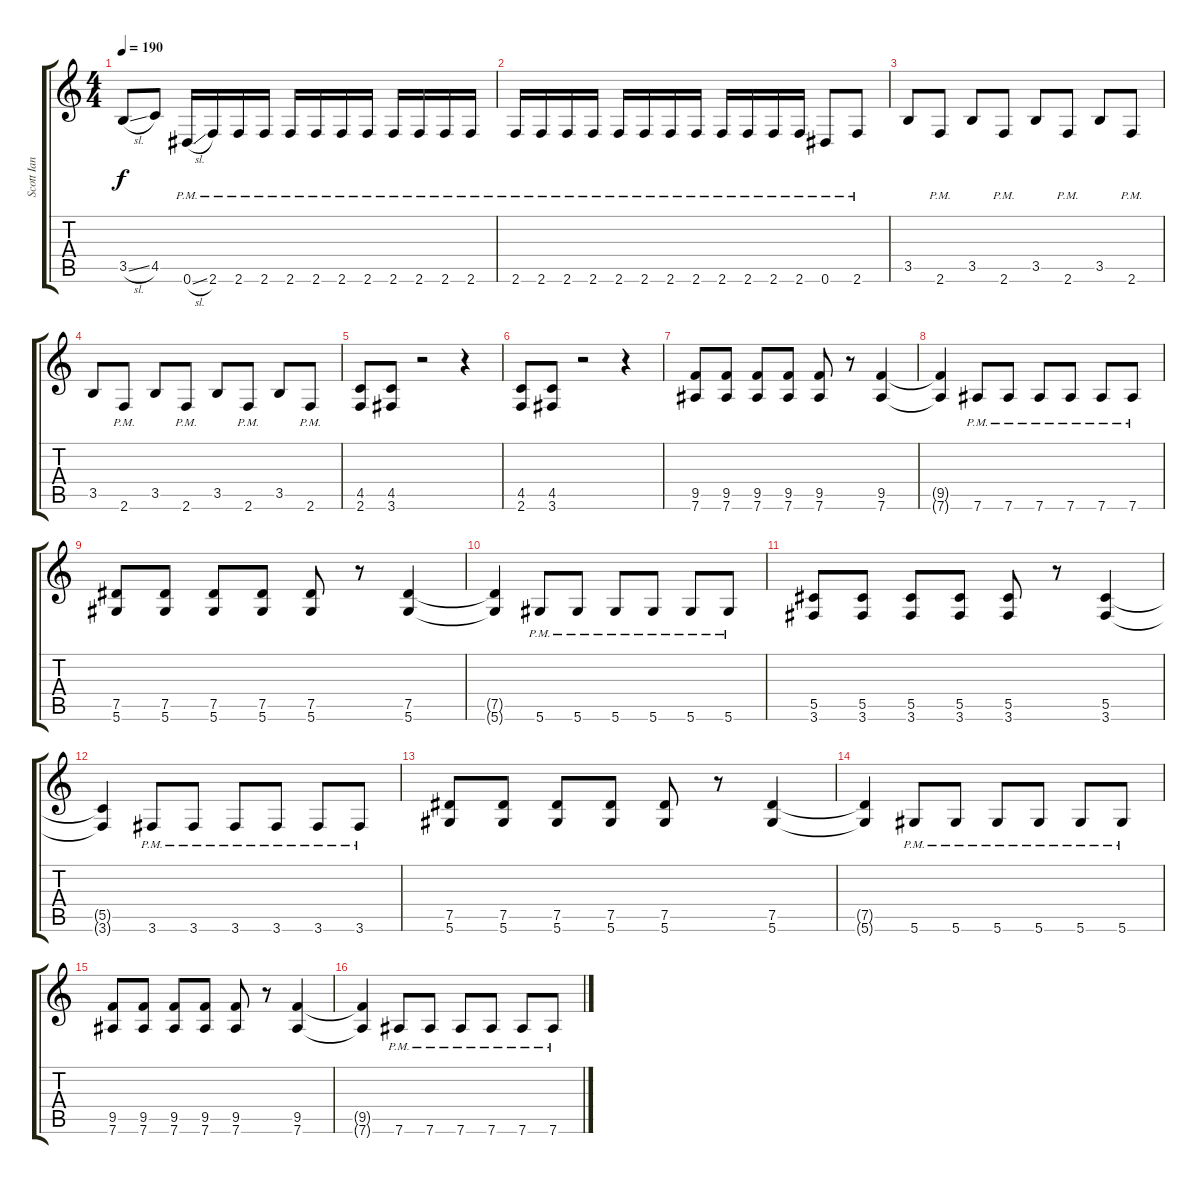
\track ("Scott Ian" "Scott Ian") {instrument distortionguitar}
\staff {score tabs}
\tuning (Eb4 Bb3 Gb3 Db3 Ab2 Eb2) {hide}
\ts (4 4)
\tempo 190
\clef g2
\ks c
3.5{sl}.8{dy f} 4.5.8 0.6{sl pm}.16 2.6{pm}.16 2.6{pm}.16 2.6{pm}.16 2.6{pm}.16 2.6{pm}.16 2.6{pm}.16 2.6{pm}.16 2.6{pm}.16 2.6{pm}.16 2.6{pm}.16 2.6{pm}.16 |
2.6{pm}.16 2.6{pm}.16 2.6{pm}.16 2.6{pm}.16 2.6{pm}.16 2.6{pm}.16 2.6{pm}.16 2.6{pm}.16 2.6{pm}.16 2.6{pm}.16 2.6{pm}.16 2.6{pm}.16 0.6{pm}.8 2.6{pm}.8 |
3.5.8 2.6{pm}.8 3.5.8 2.6{pm}.8 3.5.8 2.6{pm}.8 3.5.8 2.6{pm}.8 |
3.5.8 2.6{pm}.8 3.5.8 2.6{pm}.8 3.5.8 2.6{pm}.8 3.5.8 2.6{pm}.8 |
(4.5 2.6).8 (4.5 3.6).8 r.2 r.4 |
(4.5 2.6).8 (4.5 3.6).8 r.2 r.4 |
(9.5 7.6).8 (9.5 7.6).8 (9.5 7.6).8 (9.5 7.6).8 (9.5 7.6).8 r.8 (9.5 7.6).4 |
(9.5{t} 7.6{t}).4 7.6{pm}.8 7.6{pm}.8 7.6{pm}.8 7.6{pm}.8 7.6{pm}.8 7.6{pm}.8 |
(7.5 5.6).8 (7.5 5.6).8 (7.5 5.6).8 (7.5 5.6).8 (7.5 5.6).8 r.8 (7.5 5.6).4 |
(7.5{t} 5.6{t}).4 5.6{pm}.8 5.6{pm}.8 5.6{pm}.8 5.6{pm}.8 5.6{pm}.8 5.6{pm}.8 |
(5.5 3.6).8 (5.5 3.6).8 (5.5 3.6).8 (5.5 3.6).8 (5.5 3.6).8 r.8 (5.5 3.6).4 |
(5.5{t} 3.6{t}).4 3.6{pm}.8 3.6{pm}.8 3.6{pm}.8 3.6{pm}.8 3.6{pm}.8 3.6{pm}.8 |
(7.5 5.6).8 (7.5 5.6).8 (7.5 5.6).8 (7.5 5.6).8 (7.5 5.6).8 r.8 (7.5 5.6).4 |
(7.5{t} 5.6{t}).4 5.6{pm}.8 5.6{pm}.8 5.6{pm}.8 5.6{pm}.8 5.6{pm}.8 5.6{pm}.8 |
(9.5 7.6).8 (9.5 7.6).8 (9.5 7.6).8 (9.5 7.6).8 (9.5 7.6).8 r.8 (9.5 7.6).4 |
(9.5{t} 7.6{t}).4 7.6{pm}.8 7.6{pm}.8 7.6{pm}.8 7.6{pm}.8 7.6{pm}.8 7.6{pm}.8
